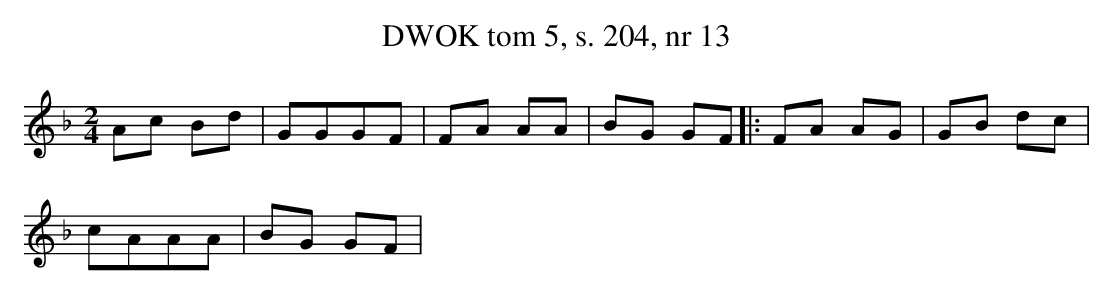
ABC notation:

X:1
T: DWOK tom 5, s. 204, nr 13
L: 1/16
M: 2/4
K: F
A2c2 B2d2|G2G2G2F2|F2A2 A2A2|B2G2 G2F2|: F2A2 A2G2|G2B2 d2c2|
c2A2A2A2|B2G2 G2F2|
